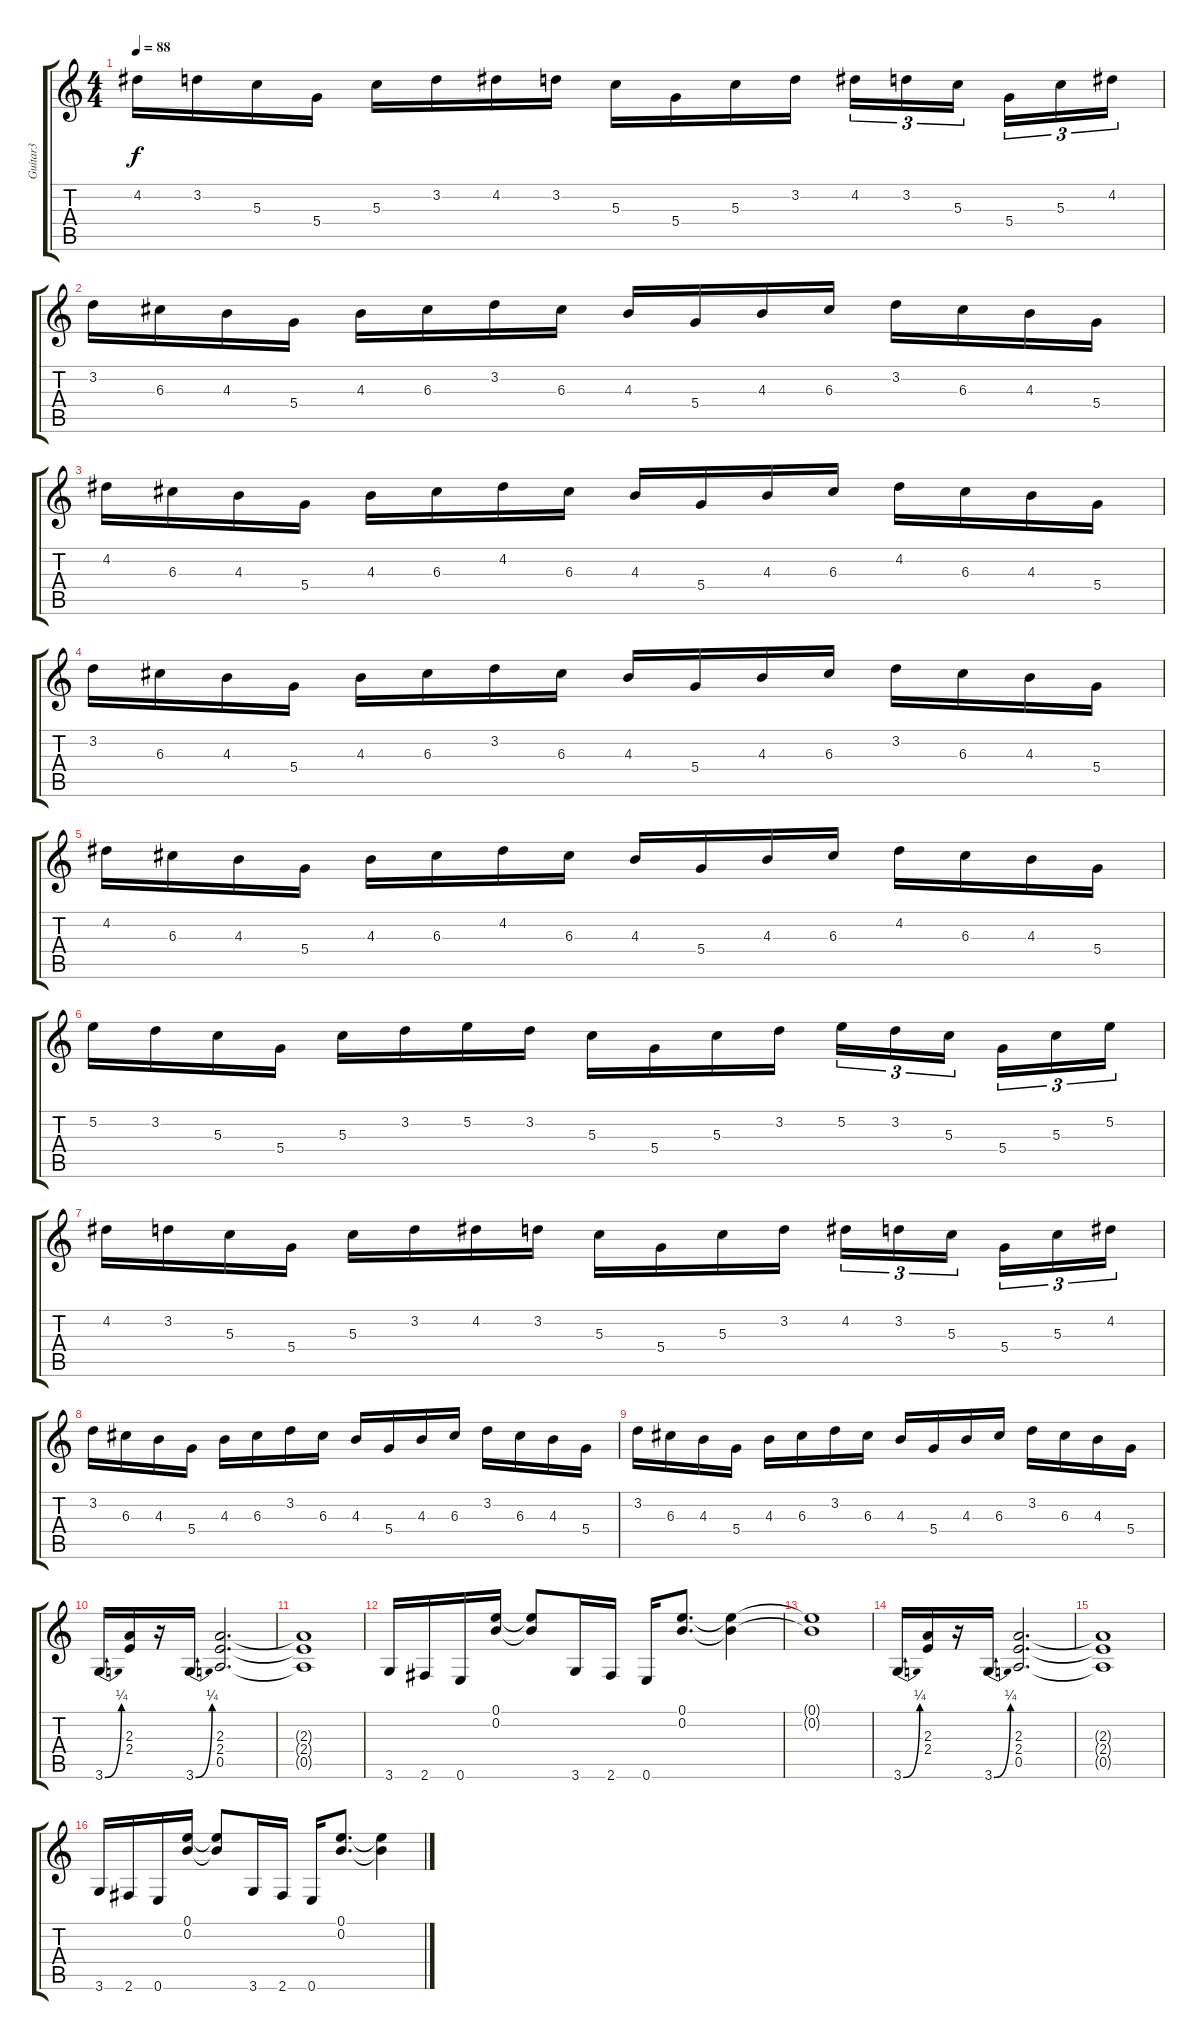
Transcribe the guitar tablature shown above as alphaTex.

\track ("Guitar3" "Guitar3") {instrument distortionguitar}
\staff {score tabs}
\tuning (E4 B3 G3 D3 A2 E2) {hide}
\ts (4 4)
\tempo 88
\clef g2
\ks c
4.2.16{dy f} 3.2.16 5.3.16 5.4.16 5.3.16 3.2.16 4.2.16 3.2.16 5.3.16 5.4.16 5.3.16 3.2.16 4.2.16{tu (3 2)} 3.2.16{tu (3 2)} 5.3.16{tu (3 2) beam splitsecondary} 5.4.16{tu (3 2)} 5.3.16{tu (3 2)} 4.2.16{tu (3 2)} |
3.2.16 6.3.16 4.3.16 5.4.16 4.3.16 6.3.16 3.2.16 6.3.16 4.3.16 5.4.16 4.3.16 6.3.16 3.2.16 6.3.16 4.3.16 5.4.16 |
4.2.16 6.3.16 4.3.16 5.4.16 4.3.16 6.3.16 4.2.16 6.3.16 4.3.16 5.4.16 4.3.16 6.3.16 4.2.16 6.3.16 4.3.16 5.4.16 |
3.2.16 6.3.16 4.3.16 5.4.16 4.3.16 6.3.16 3.2.16 6.3.16 4.3.16 5.4.16 4.3.16 6.3.16 3.2.16 6.3.16 4.3.16 5.4.16 |
4.2.16 6.3.16 4.3.16 5.4.16 4.3.16 6.3.16 4.2.16 6.3.16 4.3.16 5.4.16 4.3.16 6.3.16 4.2.16 6.3.16 4.3.16 5.4.16 |
5.2.16 3.2.16 5.3.16 5.4.16 5.3.16 3.2.16 5.2.16 3.2.16 5.3.16 5.4.16 5.3.16 3.2.16 5.2.16{tu (3 2)} 3.2.16{tu (3 2)} 5.3.16{tu (3 2) beam splitsecondary} 5.4.16{tu (3 2)} 5.3.16{tu (3 2)} 5.2.16{tu (3 2)} |
4.2.16 3.2.16 5.3.16 5.4.16 5.3.16 3.2.16 4.2.16 3.2.16 5.3.16 5.4.16 5.3.16 3.2.16 4.2.16{tu (3 2)} 3.2.16{tu (3 2)} 5.3.16{tu (3 2) beam splitsecondary} 5.4.16{tu (3 2)} 5.3.16{tu (3 2)} 4.2.16{tu (3 2)} |
3.2.16 6.3.16 4.3.16 5.4.16 4.3.16 6.3.16 3.2.16 6.3.16 4.3.16 5.4.16 4.3.16 6.3.16 3.2.16 6.3.16 4.3.16 5.4.16 |
3.2.16 6.3.16 4.3.16 5.4.16 4.3.16 6.3.16 3.2.16 6.3.16 4.3.16 5.4.16 4.3.16 6.3.16 3.2.16 6.3.16 4.3.16 5.4.16 |
3.6{be (bend 0 0 60 1)}.16 (2.3 2.4).16 r.16 3.6{be (bend 0 0 60 1)}.16 (2.3 2.4 0.5).2{d} |
(2.3{t} 2.4{t} 0.5{t}).1 |
3.6.16 2.6.16 0.6.16 (0.1 0.2).16 (0.1{t} 0.2{t}).8 3.6.16 2.6.16 0.6.16 (0.1 0.2).8{d} (0.1{t} 0.2{t}).4 |
(0.1{t} 0.2{t}).1 |
3.6{be (bend 0 0 60 1)}.16 (2.3 2.4).16 r.16 3.6{be (bend 0 0 60 1)}.16 (2.3 2.4 0.5).2{d} |
(2.3{t} 2.4{t} 0.5{t}).1 |
3.6.16 2.6.16 0.6.16 (0.1 0.2).16 (0.1{t} 0.2{t}).8 3.6.16 2.6.16 0.6.16 (0.1 0.2).8{d} (0.1{t} 0.2{t}).4
